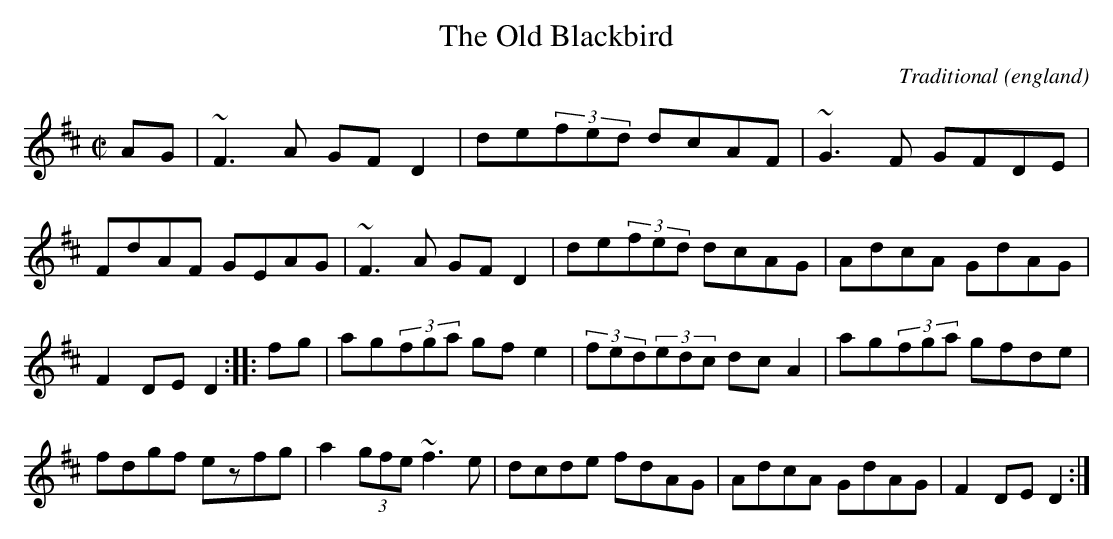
X:1
T:Old Blackbird, The
O:england
C:Traditional
M:C|
K:D
AG|~F3A GFD2|de(3fed dcAF|~G3F GFDE|FdAF GEAG|~F3A GFD2|de(3fed dcAG|AdcA GdAG|F2DE D2::\
fg|ag(3fga gfe2|(3fed(3edc dcA2|ag(3fga gfde|fdgf ezfg|a2(3gfe ~f3e|dcde fdAG|AdcA GdAG|F2DE D2:|
